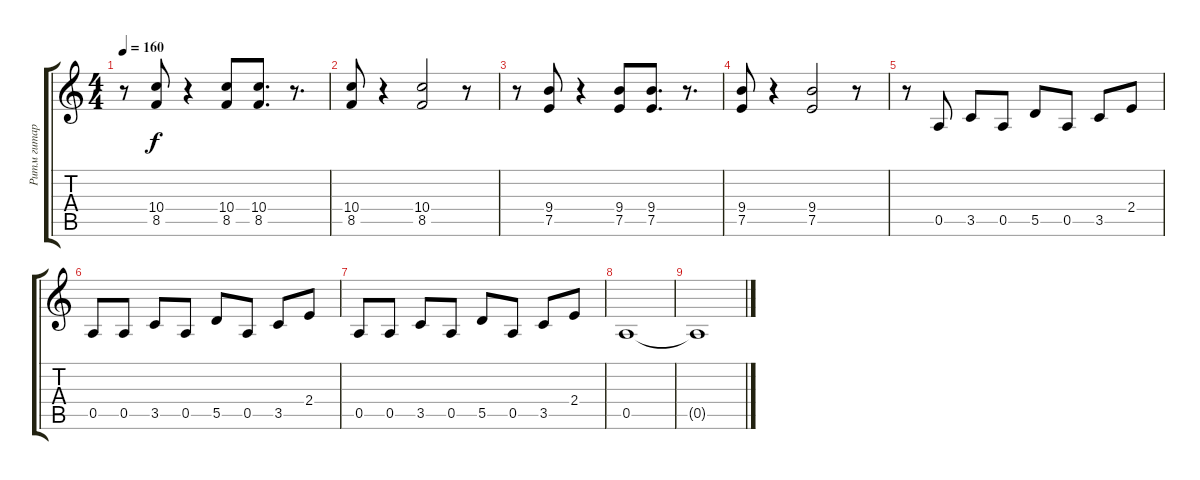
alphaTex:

\track ("Ритм гитара" "Ритм гитар") {instrument overdrivenguitar}
\staff {score tabs}
\tuning (E4 B3 G3 D3 A2 E2) {hide}
\ts (4 4)
\tempo 160
\clef g2
\ks c
r.8{dy f} (10.4 8.5).8 r.4 (10.4 8.5).8 (10.4 8.5).8{d} r.8{d} |
(10.4 8.5).8 r.4 (10.4 8.5).2 r.8 |
r.8 (9.4 7.5).8 r.4 (9.4 7.5).8 (9.4 7.5).8{d} r.8{d} |
(9.4 7.5).8 r.4 (9.4 7.5).2 r.8 |
r.8 0.5.8 3.5.8 0.5.8 5.5.8 0.5.8 3.5.8 2.4.8 |
0.5.8 0.5.8 3.5.8 0.5.8 5.5.8 0.5.8 3.5.8 2.4.8 |
0.5.8 0.5.8 3.5.8 0.5.8 5.5.8 0.5.8 3.5.8 2.4.8 |
0.5.1 |
0.5{t}.1
